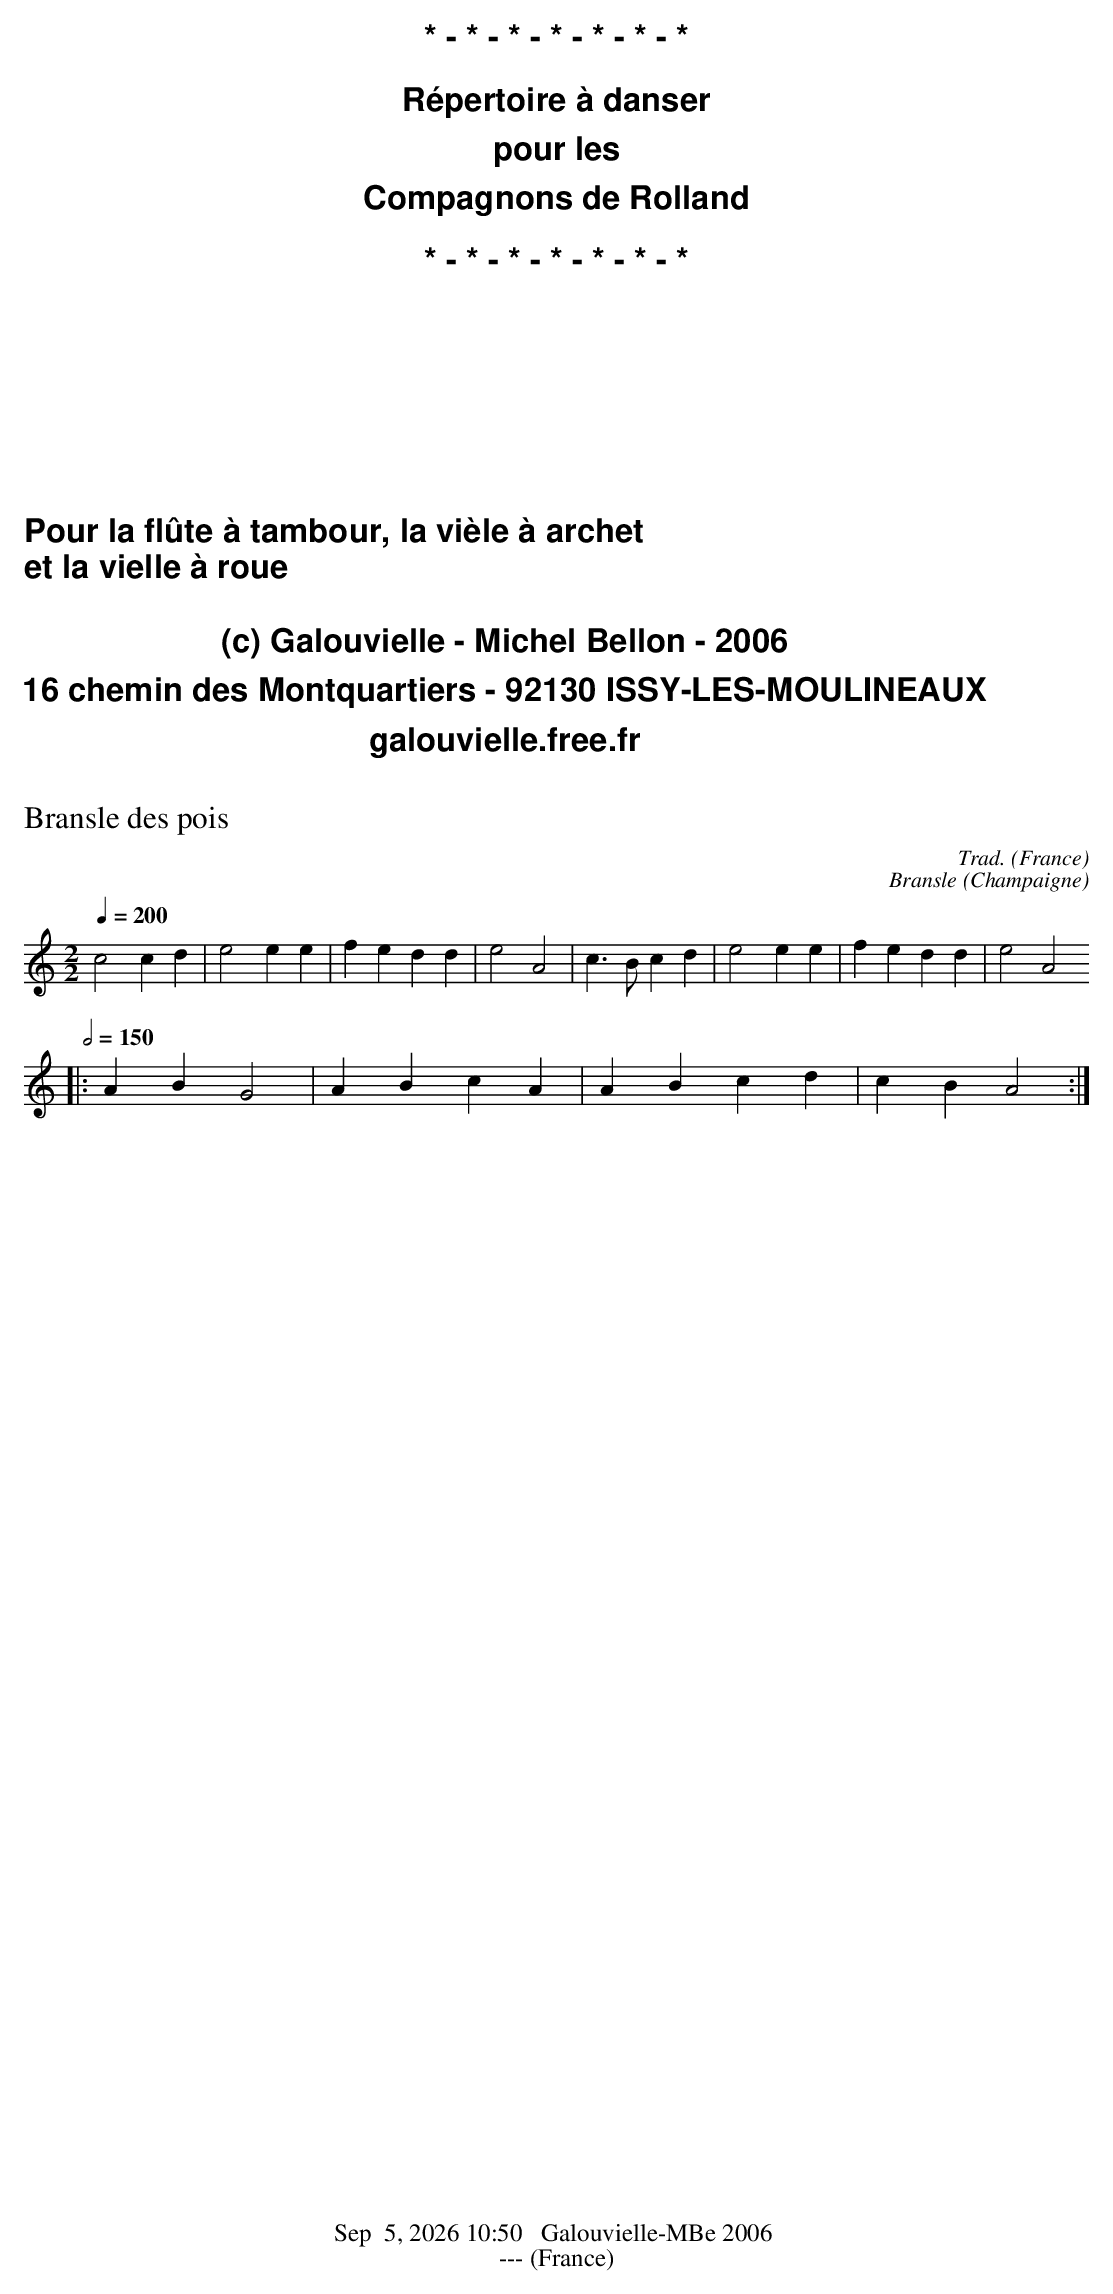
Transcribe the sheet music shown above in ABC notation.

X:1
T:Bransle des pois
C:Trad.
O:France
M:2/2
L:1/4
Q:1/4=200
K:C
 c2 cd | e2 ee | fe dd | e2 A2 |\
c>B cd | e2 ee | fe dd | e2 A2
Q:1/2=150
|: AB G2 | AB cA | AB cd | cB A2 :|
